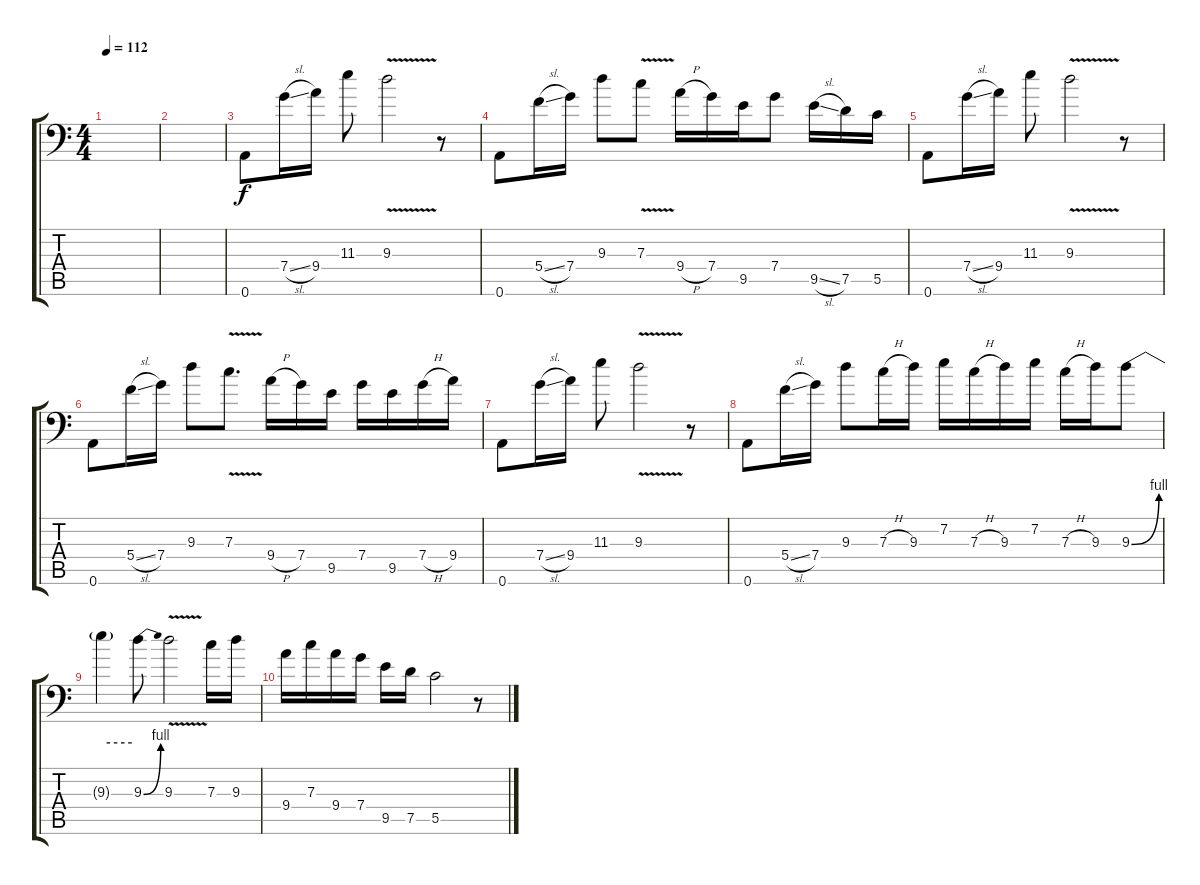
\track "" {instrument distortionguitar}
\staff {score tabs}
\tuning (D4 A3 F3 C3 G2 A1) {hide}
\ts (4 4)
\tempo 112
\clef f4
\ks c
|
|
0.6.8{instrument overdrivenguitar} 7.4{sl}.16 9.4.16 11.3.8 9.3{v}.2 r.8 |
0.6.8 5.4{sl}.16 7.4.16 9.3.8 7.3{v}.8 9.4{h}.16 7.4.16 9.5.16 7.4.8 9.5{sl}.16 7.5.16 5.5.16 |
0.6.8 7.4{sl}.16 9.4.16 11.3.8 9.3{v}.2 r.8 |
0.6.8 5.4{sl}.16 7.4.16 9.3.8 7.3{v}.8{d} 9.4{h}.16 7.4.16 9.5.16 7.4.16 9.5.16 7.4{h}.16 9.4.16 |
0.6.8 7.4{sl}.16 9.4.16 11.3.8 9.3{v}.2 r.8 |
0.6.8 5.4{sl}.16 7.4.16 9.3.8 7.3{h}.16 9.3.16 7.2.16 7.3{h}.16 9.3.16 7.2.16 7.3{h}.16 9.3.16 9.3{be (bend 0 0 60 4)}.8 |
9.3{be (hold 0 4 60 4) t}.4 9.3{be (bend 0 0 60 4)}.8 9.3{v}.2 7.3.16 9.3.16 |
9.4.16 7.3.16 9.4.16 7.4.16 9.5.16 7.5.16 5.5.2 r.8
